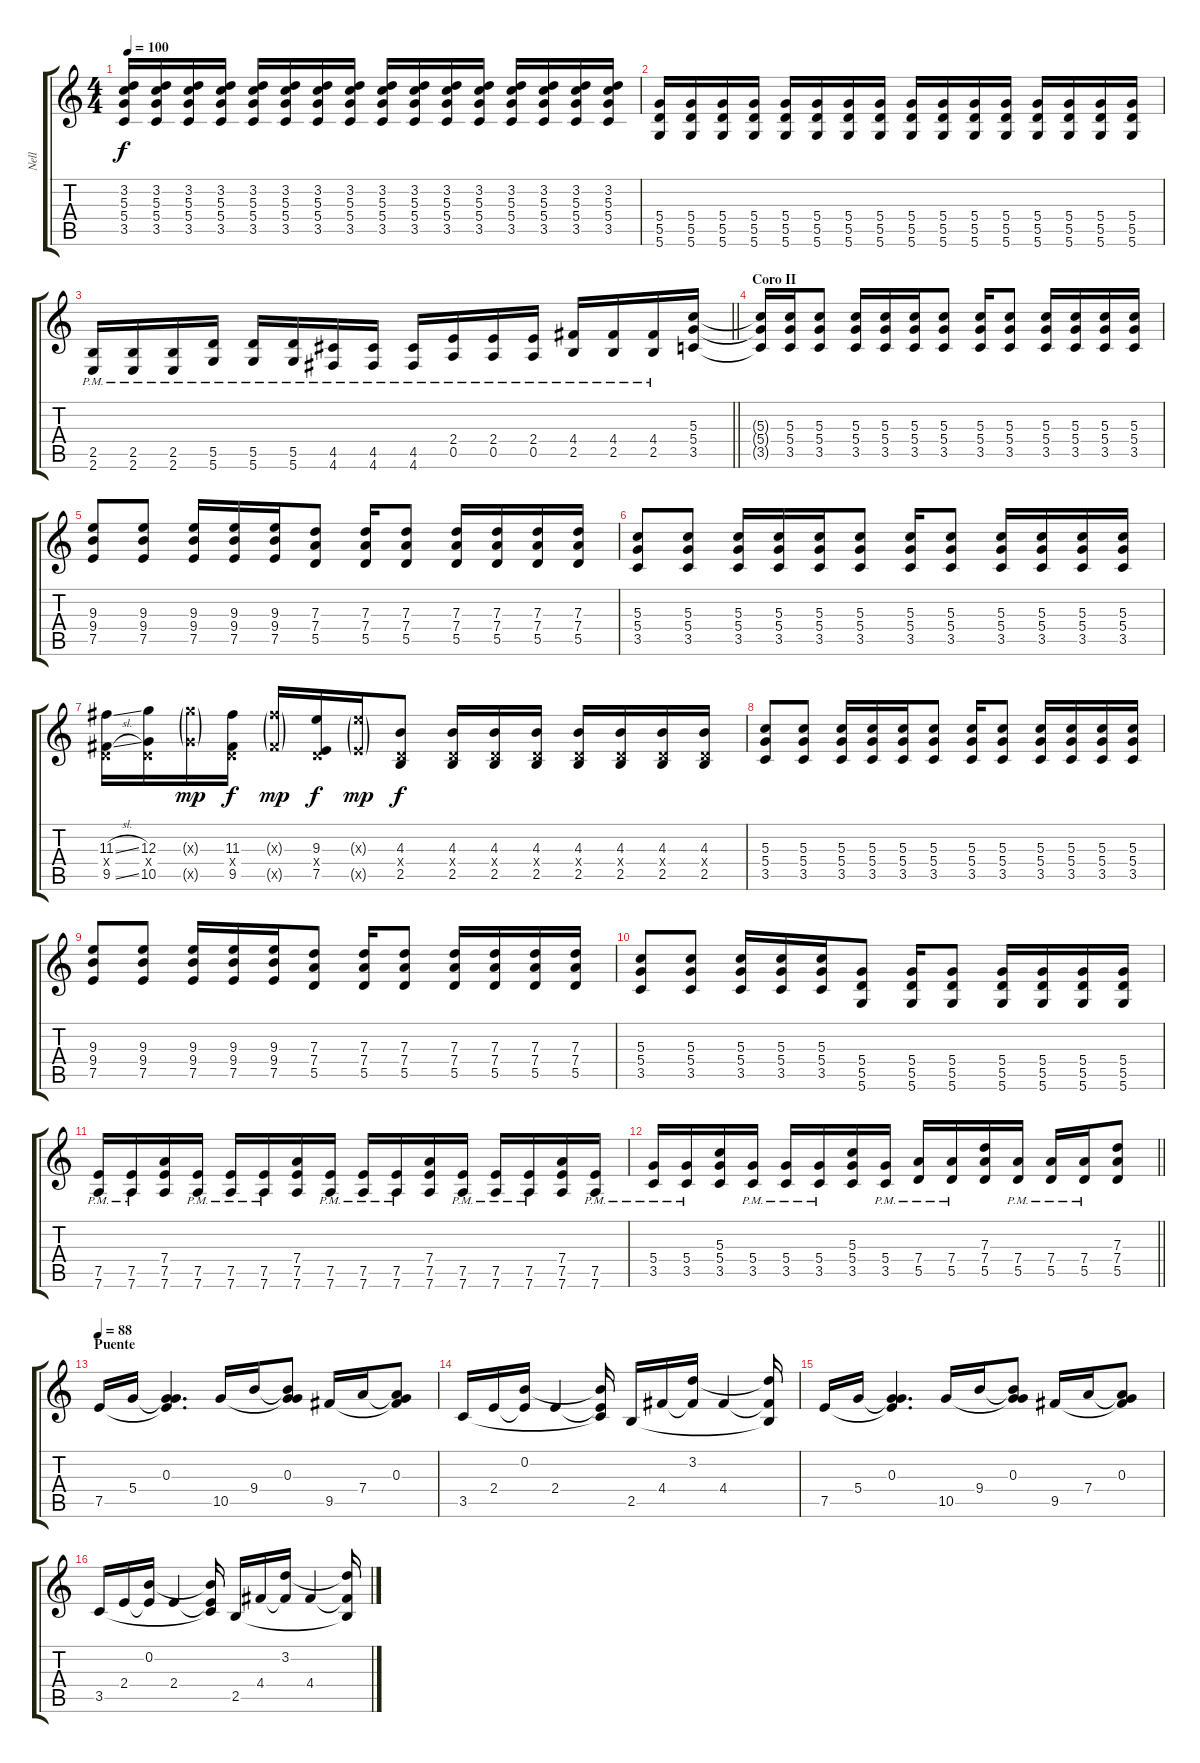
\track ("Nell" "Nell") {instrument distortionguitar}
\staff {score tabs}
\tuning (E4 B3 G3 D3 A2 D2) {hide}
\ts (4 4)
\tempo 100
\clef g2
\ks c
(3.2 5.3 5.4 3.5).16{dy f} (3.2 5.3 5.4 3.5).16 (3.2 5.3 5.4 3.5).16 (3.2 5.3 5.4 3.5).16 (3.2 5.3 5.4 3.5).16 (3.2 5.3 5.4 3.5).16 (3.2 5.3 5.4 3.5).16 (3.2 5.3 5.4 3.5).16 (3.2 5.3 5.4 3.5).16 (3.2 5.3 5.4 3.5).16 (3.2 5.3 5.4 3.5).16 (3.2 5.3 5.4 3.5).16 (3.2 5.3 5.4 3.5).16 (3.2 5.3 5.4 3.5).16 (3.2 5.3 5.4 3.5).16 (3.2 5.3 5.4 3.5).16 |
(5.4 5.5 5.6).16 (5.4 5.5 5.6).16 (5.4 5.5 5.6).16 (5.4 5.5 5.6).16 (5.4 5.5 5.6).16 (5.4 5.5 5.6).16 (5.4 5.5 5.6).16 (5.4 5.5 5.6).16 (5.4 5.5 5.6).16 (5.4 5.5 5.6).16 (5.4 5.5 5.6).16 (5.4 5.5 5.6).16 (5.4 5.5 5.6).16 (5.4 5.5 5.6).16 (5.4 5.5 5.6).16 (5.4 5.5 5.6).16 |
\barLineRight lightlight
(2.5{pm} 2.6{pm}).16 (2.5{pm} 2.6{pm}).16 (2.5{pm} 2.6{pm}).16 (5.5{pm} 5.6{pm}).16 (5.5{pm} 5.6{pm}).16 (5.5{pm} 5.6{pm}).16 (4.5{pm} 4.6{pm}).16 (4.5{pm} 4.6{pm}).16 (4.5{pm} 4.6{pm}).16 (2.4{pm} 0.5{pm}).16 (2.4{pm} 0.5{pm}).16 (2.4{pm} 0.5{pm}).16 (4.4{pm} 2.5{pm}).16 (4.4{pm} 2.5{pm}).16 (4.4{pm} 2.5{pm}).16 (5.3 5.4 3.5).16 |
\section ("" "Coro II")
(5.3{t} 5.4{t} 3.5{t}).16 (5.3 5.4 3.5).16 (5.3 5.4 3.5).8 (5.3 5.4 3.5).16 (5.3 5.4 3.5).16 (5.3 5.4 3.5).16 (5.3 5.4 3.5).8 (5.3 5.4 3.5).16 (5.3 5.4 3.5).8 (5.3 5.4 3.5).16 (5.3 5.4 3.5).16 (5.3 5.4 3.5).16 (5.3 5.4 3.5).16 |
(9.3 9.4 7.5).8 (9.3 9.4 7.5).8 (9.3 9.4 7.5).16 (9.3 9.4 7.5).16 (9.3 9.4 7.5).16 (7.3 7.4 5.5).8 (7.3 7.4 5.5).16 (7.3 7.4 5.5).8 (7.3 7.4 5.5).16 (7.3 7.4 5.5).16 (7.3 7.4 5.5).16 (7.3 7.4 5.5).16 |
(5.3 5.4 3.5).8 (5.3 5.4 3.5).8 (5.3 5.4 3.5).16 (5.3 5.4 3.5).16 (5.3 5.4 3.5).16 (5.3 5.4 3.5).8 (5.3 5.4 3.5).16 (5.3 5.4 3.5).8 (5.3 5.4 3.5).16 (5.3 5.4 3.5).16 (5.3 5.4 3.5).16 (5.3 5.4 3.5).16 |
(11.3{sl} 0.4{x} 9.5{sl}).16 (12.3 0.4{x} 10.5).16 (12.3{g x} 10.5{g x}).16{dy mp} (11.3 0.4{x} 9.5).16{dy f} (11.3{g x} 9.5{g x}).16{dy mp} (9.3 0.4{x} 7.5).16{dy f} (9.3{g x} 7.5{g x}).16{dy mp} (4.3 0.4{x} 2.5).8{dy f} (4.3 0.4{x} 2.5).16 (4.3 0.4{x} 2.5).16 (4.3 0.4{x} 2.5).16 (4.3 0.4{x} 2.5).16 (4.3 0.4{x} 2.5).16 (4.3 0.4{x} 2.5).16 (4.3 0.4{x} 2.5).16 |
(5.3 5.4 3.5).8 (5.3 5.4 3.5).8 (5.3 5.4 3.5).16 (5.3 5.4 3.5).16 (5.3 5.4 3.5).16 (5.3 5.4 3.5).8 (5.3 5.4 3.5).16 (5.3 5.4 3.5).8 (5.3 5.4 3.5).16 (5.3 5.4 3.5).16 (5.3 5.4 3.5).16 (5.3 5.4 3.5).16 |
(9.3 9.4 7.5).8 (9.3 9.4 7.5).8 (9.3 9.4 7.5).16 (9.3 9.4 7.5).16 (9.3 9.4 7.5).16 (7.3 7.4 5.5).8 (7.3 7.4 5.5).16 (7.3 7.4 5.5).8 (7.3 7.4 5.5).16 (7.3 7.4 5.5).16 (7.3 7.4 5.5).16 (7.3 7.4 5.5).16 |
(5.3 5.4 3.5).8 (5.3 5.4 3.5).8 (5.3 5.4 3.5).16 (5.3 5.4 3.5).16 (5.3 5.4 3.5).16 (5.4 5.5 5.6).8 (5.4 5.5 5.6).16 (5.4 5.5 5.6).8 (5.4 5.5 5.6).16 (5.4 5.5 5.6).16 (5.4 5.5 5.6).16 (5.4 5.5 5.6).16 |
(7.5{pm} 7.6{pm}).16 (7.5{pm} 7.6{pm}).16 (7.4 7.5 7.6).16 (7.5{pm} 7.6{pm}).16 (7.5{pm} 7.6{pm}).16 (7.5{pm} 7.6{pm}).16 (7.4 7.5 7.6).16 (7.5{pm} 7.6{pm}).16 (7.5{pm} 7.6{pm}).16 (7.5{pm} 7.6{pm}).16 (7.4 7.5 7.6).16 (7.5{pm} 7.6{pm}).16 (7.5{pm} 7.6{pm}).16 (7.5{pm} 7.6{pm}).16 (7.4 7.5 7.6).16 (7.5{pm} 7.6{pm}).16 |
\barLineRight lightlight
(5.4{pm} 3.5{pm}).16 (5.4{pm} 3.5{pm}).16 (5.3 5.4 3.5).16 (5.4{pm} 3.5{pm}).16 (5.4{pm} 3.5{pm}).16 (5.4{pm} 3.5{pm}).16 (5.3 5.4 3.5).16 (5.4{pm} 3.5{pm}).16 (7.4{pm} 5.5{pm}).16 (7.4{pm} 5.5{pm}).16 (7.3 7.4 5.5).16 (7.4{pm} 5.5{pm}).16 (7.4{pm} 5.5{pm}).16 (7.4{pm} 5.5{pm}).16 (7.3 7.4 5.5).8 |
\section ("" "Puente")
\tempo 88
7.5.16{instrument electricguitarclean} 5.4.16 (0.3 5.4{t} 7.5{t}).4{d} 10.5.16 9.4.16 (0.3 9.4{t} 10.5{t}).8 9.5.16 7.4.16 (0.3 7.4{t} 9.5{t}).8 |
3.5.16 2.4.16 (0.2 2.4{t}).16 2.4.4 (0.2{t} 2.4{t} 3.5{t}).16 2.5.16 4.4.16 (3.2 4.4{t}).16 4.4.4 (3.2{t} 4.4{t} 2.5{t}).16 |
7.5.16 5.4.16 (0.3 5.4{t} 7.5{t}).4{d} 10.5.16 9.4.16 (0.3 9.4{t} 10.5{t}).8 9.5.16 7.4.16 (0.3 7.4{t} 9.5{t}).8 |
3.5.16 2.4.16 (0.2 2.4{t}).16 2.4.4 (0.2{t} 2.4{t} 3.5{t}).16 2.5.16 4.4.16 (3.2 4.4{t}).16 4.4.4 (3.2{t} 4.4{t} 2.5{t}).16
